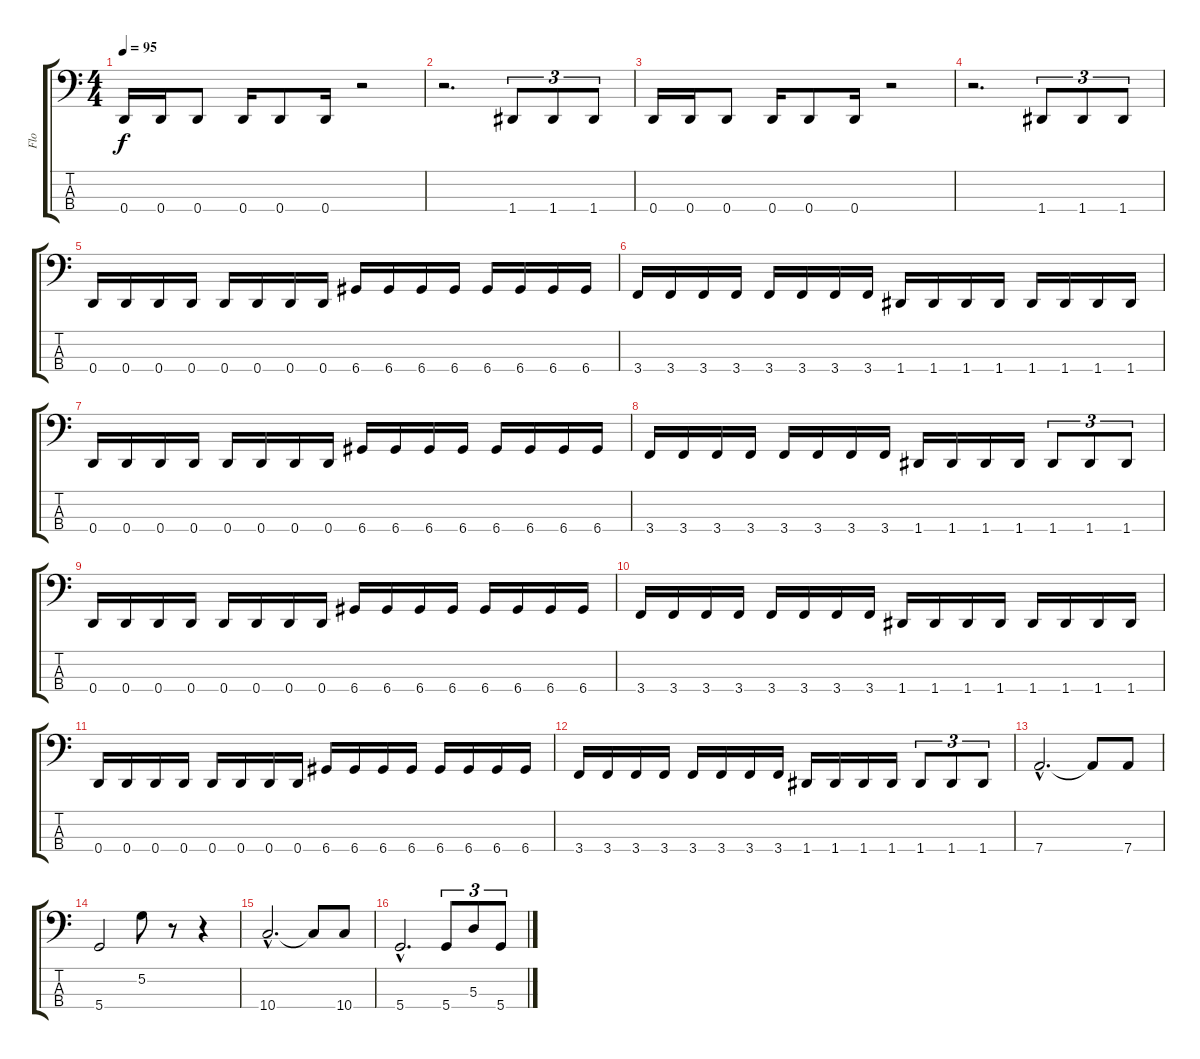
\track ("Flo" "Flo") {instrument electricbassfinger}
\staff {score tabs}
\tuning (G2 D2 A1 D1) {hide}
\ts (4 4)
\tempo 95
\clef f4
\ks c
0.4.16{dy f} 0.4.16 0.4.8 0.4.16 0.4.8 0.4.16 r.2 |
r.2{d} 1.4.8{tu (3 2)} 1.4.8{tu (3 2)} 1.4.8{tu (3 2)} |
0.4.16 0.4.16 0.4.8 0.4.16 0.4.8 0.4.16 r.2 |
r.2{d} 1.4.8{tu (3 2)} 1.4.8{tu (3 2)} 1.4.8{tu (3 2)} |
0.4.16 0.4.16 0.4.16 0.4.16 0.4.16 0.4.16 0.4.16 0.4.16 6.4.16 6.4.16 6.4.16 6.4.16 6.4.16 6.4.16 6.4.16 6.4.16 |
3.4.16 3.4.16 3.4.16 3.4.16 3.4.16 3.4.16 3.4.16 3.4.16 1.4.16 1.4.16 1.4.16 1.4.16 1.4.16 1.4.16 1.4.16 1.4.16 |
0.4.16 0.4.16 0.4.16 0.4.16 0.4.16 0.4.16 0.4.16 0.4.16 6.4.16 6.4.16 6.4.16 6.4.16 6.4.16 6.4.16 6.4.16 6.4.16 |
3.4.16 3.4.16 3.4.16 3.4.16 3.4.16 3.4.16 3.4.16 3.4.16 1.4.16 1.4.16 1.4.16 1.4.16 1.4.8{tu (3 2)} 1.4.8{tu (3 2)} 1.4.8{tu (3 2)} |
0.4.16 0.4.16 0.4.16 0.4.16 0.4.16 0.4.16 0.4.16 0.4.16 6.4.16 6.4.16 6.4.16 6.4.16 6.4.16 6.4.16 6.4.16 6.4.16 |
3.4.16 3.4.16 3.4.16 3.4.16 3.4.16 3.4.16 3.4.16 3.4.16 1.4.16 1.4.16 1.4.16 1.4.16 1.4.16 1.4.16 1.4.16 1.4.16 |
0.4.16 0.4.16 0.4.16 0.4.16 0.4.16 0.4.16 0.4.16 0.4.16 6.4.16 6.4.16 6.4.16 6.4.16 6.4.16 6.4.16 6.4.16 6.4.16 |
3.4.16 3.4.16 3.4.16 3.4.16 3.4.16 3.4.16 3.4.16 3.4.16 1.4.16 1.4.16 1.4.16 1.4.16 1.4.8{tu (3 2)} 1.4.8{tu (3 2)} 1.4.8{tu (3 2)} |
7.4{hac}.2{d} 7.4{t}.8 7.4.8 |
5.4.2 5.2.8 r.8 r.4 |
10.4{hac}.2{d} 10.4{t}.8 10.4.8 |
5.4{hac}.2{d} 5.4.8{tu (3 2)} 5.3.8{tu (3 2)} 5.4.8{tu (3 2)}
